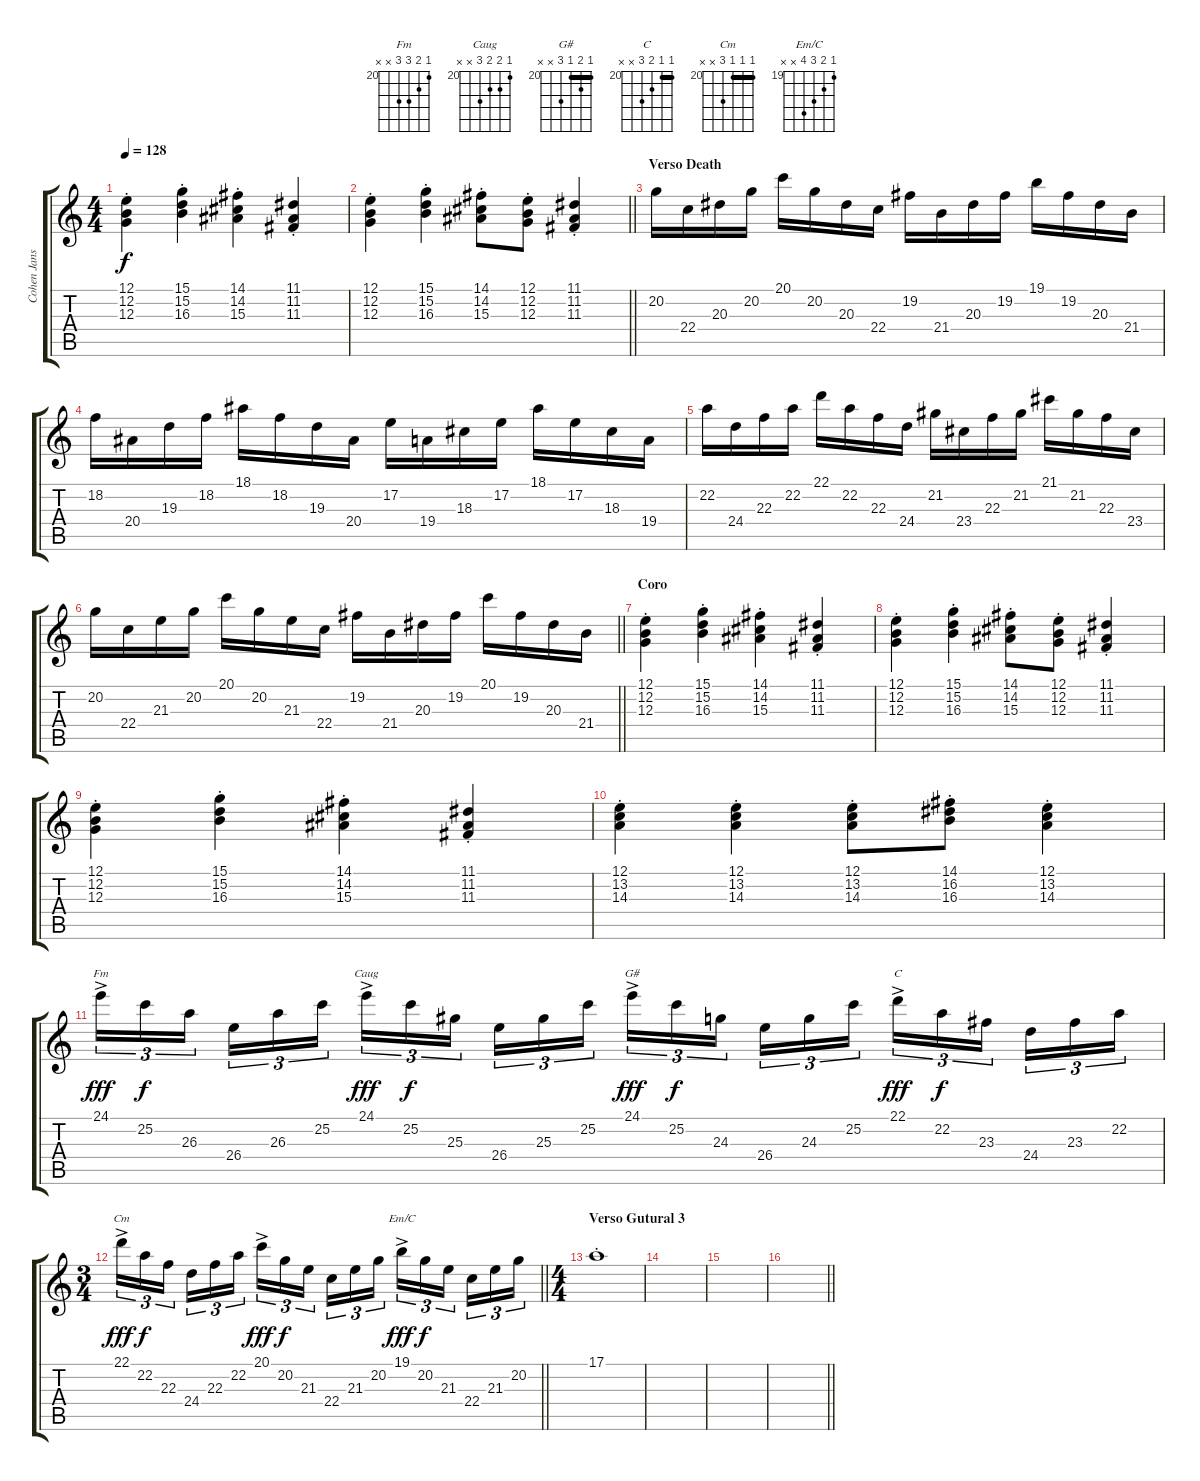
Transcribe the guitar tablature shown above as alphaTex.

\track ("Cohen Jansen" "Cohen Jans") {instrument stringensemble1}
\staff {score tabs}
\tuning (E4 B3 G3 D3 A2 E2) {hide}
\chord ("Fm" 20 21 22 22 x x) {firstfret 20}
\chord ("Caug" 20 21 21 22 x x) {firstfret 20}
\chord ("G#" 20 21 20 22 x x) {firstfret 20 barre 20}
\chord ("C" 20 20 21 22 x x) {firstfret 20 barre 20}
\chord ("Cm" 20 20 20 22 x x) {firstfret 20 barre 20}
\chord ("Em/C" 19 20 21 22 x x) {firstfret 19}
\ts (4 4)
\tempo 128
\clef g2
\ks c
(12.1{st} 12.2{st} 12.3{st}).4{dy f} (15.1{st} 15.2{st} 16.3{st}).4 (14.1{st} 14.2{st} 15.3{st}).4 (11.1{st} 11.2{st} 11.3{st}).4 |
\barLineRight lightlight
(12.1{st} 12.2{st} 12.3{st}).4 (15.1{st} 15.2{st} 16.3{st}).4 (14.1{st} 14.2{st} 15.3{st}).8 (12.1{st} 12.2 12.3{st}).8 (11.1{st} 11.2{st} 11.3{st}).4 |
\section ("" "Verso Death")
20.2.16 22.4.16 20.3.16 20.2.16 20.1.16 20.2.16 20.3.16 22.4.16 19.2.16 21.4.16 20.3.16 19.2.16 19.1.16 19.2.16 20.3.16 21.4.16 |
18.2.16 20.4.16 19.3.16 18.2.16 18.1.16 18.2.16 19.3.16 20.4.16 17.2.16 19.4.16 18.3.16 17.2.16 18.1.16 17.2.16 18.3.16 19.4.16 |
22.2.16 24.4.16 22.3.16 22.2.16 22.1.16 22.2.16 22.3.16 24.4.16 21.2.16 23.4.16 22.3.16 21.2.16 21.1.16 21.2.16 22.3.16 23.4.16 |
\barLineRight lightlight
20.2.16 22.4.16 21.3.16 20.2.16 20.1.16 20.2.16 21.3.16 22.4.16 19.2.16 21.4.16 20.3.16 19.2.16 20.1.16 19.2.16 20.3.16 21.4.16 |
\section ("" "Coro")
(12.1{st} 12.2{st} 12.3{st}).4 (15.1{st} 15.2{st} 16.3{st}).4 (14.1{st} 14.2{st} 15.3{st}).4 (11.1{st} 11.2{st} 11.3{st}).4 |
(12.1{st} 12.2{st} 12.3{st}).4 (15.1{st} 15.2{st} 16.3{st}).4 (14.1{st} 14.2{st} 15.3{st}).8 (12.1{st} 12.2 12.3{st}).8 (11.1{st} 11.2{st} 11.3{st}).4 |
(12.1{st} 12.2{st} 12.3{st}).4 (15.1{st} 15.2{st} 16.3{st}).4 (14.1{st} 14.2{st} 15.3{st}).4 (11.1{st} 11.2{st} 11.3{st}).4 |
(12.1{st} 13.2{st} 14.3{st}).4 (12.1{st} 13.2{st} 14.3{st}).4 (12.1{st} 13.2{st} 14.3{st}).8 (14.1{st} 16.2{st} 16.3{st}).8 (12.1{st} 13.2{st} 14.3{st}).4 |
24.1{ac}.16{tu (3 2) ch "Fm" dy fff} 25.2.16{tu (3 2) dy f} 26.3.16{tu (3 2) beam splitsecondary} 26.4.16{tu (3 2)} 26.3.16{tu (3 2)} 25.2.16{tu (3 2)} 24.1{ac}.16{tu (3 2) ch "Caug" dy fff} 25.2.16{tu (3 2) dy f} 25.3.16{tu (3 2) beam splitsecondary} 26.4.16{tu (3 2)} 25.3.16{tu (3 2)} 25.2.16{tu (3 2)} 24.1{ac}.16{tu (3 2) ch "G#" dy fff} 25.2.16{tu (3 2) dy f} 24.3.16{tu (3 2) beam splitsecondary} 26.4.16{tu (3 2)} 24.3.16{tu (3 2)} 25.2.16{tu (3 2)} 22.1{ac}.16{tu (3 2) ch "C" dy fff} 22.2.16{tu (3 2) dy f} 23.3.16{tu (3 2) beam splitsecondary} 24.4.16{tu (3 2)} 23.3.16{tu (3 2)} 22.2.16{tu (3 2)} |
\ts (3 4)
\barLineRight lightlight
22.1{ac}.16{tu (3 2) ch "Cm" dy fff} 22.2.16{tu (3 2) dy f} 22.3.16{tu (3 2) beam splitsecondary} 24.4.16{tu (3 2)} 22.3.16{tu (3 2)} 22.2.16{tu (3 2)} 20.1{ac}.16{tu (3 2) dy fff} 20.2.16{tu (3 2) dy f} 21.3.16{tu (3 2) beam splitsecondary} 22.4.16{tu (3 2)} 21.3.16{tu (3 2)} 20.2.16{tu (3 2)} 19.1{ac}.16{tu (3 2) ch "Em/C" dy fff} 20.2.16{tu (3 2) dy f} 21.3.16{tu (3 2) beam splitsecondary} 22.4.16{tu (3 2)} 21.3.16{tu (3 2)} 20.2.16{tu (3 2)} |
\ts (4 4)
\section ("" "Verso Gutural 3")
17.1{st}.1 |
|
|
\barLineRight lightlight
